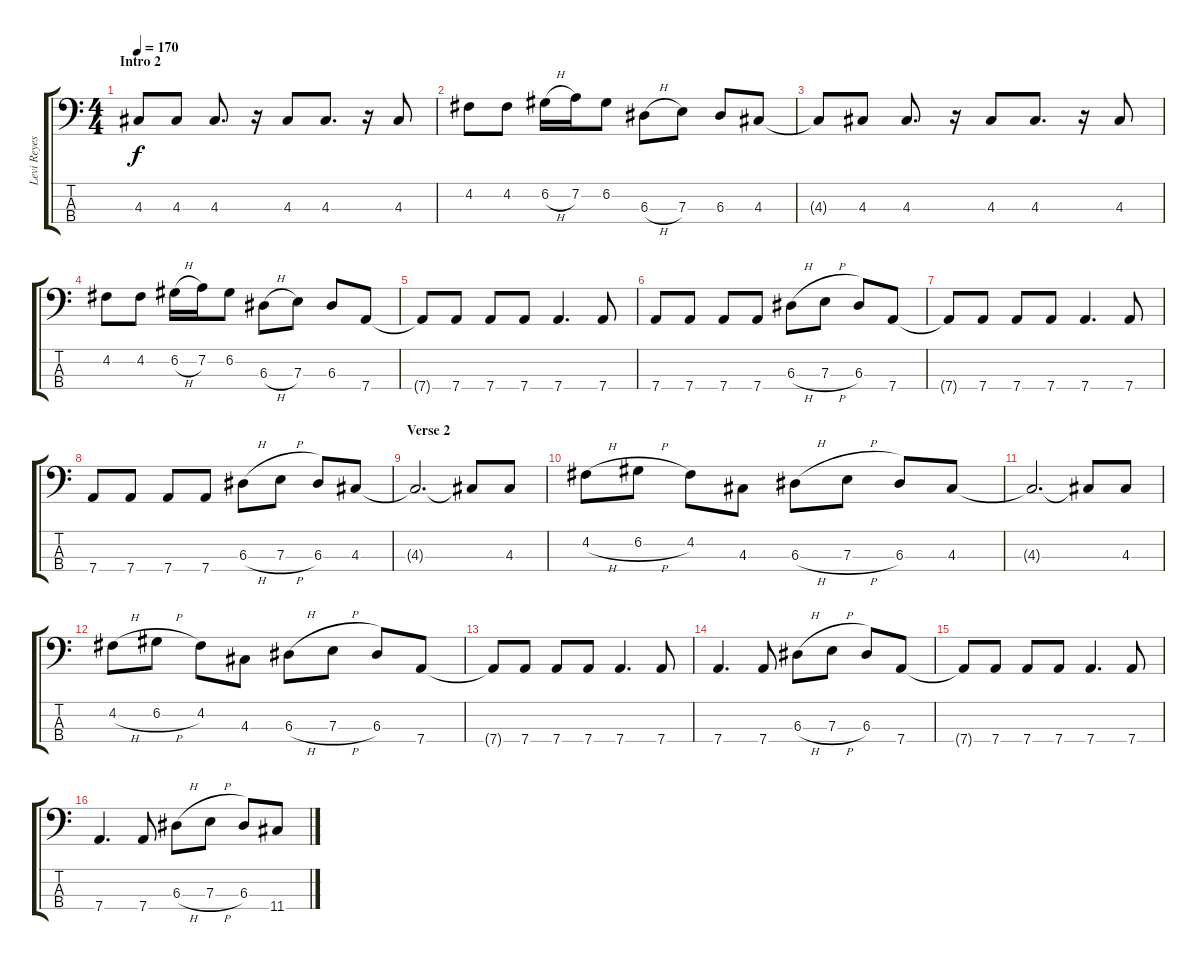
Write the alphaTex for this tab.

\track ("Levi Reyes" "Levi Reyes") {instrument electricbassfinger}
\staff {score tabs}
\tuning (G2 D2 A1 D1) {hide}
\ts (4 4)
\section ("" "Intro 2")
\tempo 170
\clef f4
\ks c
4.3{t}.8{dy f} 4.3.8 4.3.8{d} r.16 4.3.8 4.3.8{d} r.16 4.3.8 |
4.2.8 4.2.8 6.2{h}.16 7.2.16 6.2.8 6.3{h}.8 7.3.8 6.3.8 4.3.8 |
4.3{t}.8 4.3.8 4.3.8{d} r.16 4.3.8 4.3.8{d} r.16 4.3.8 |
4.2.8 4.2.8 6.2{h}.16 7.2.16 6.2.8 6.3{h}.8 7.3.8 6.3.8 7.4.8 |
7.4{t}.8 7.4.8 7.4.8 7.4.8 7.4.4{d} 7.4.8 |
7.4.8 7.4.8 7.4.8 7.4.8 6.3{h}.8 7.3{h}.8 6.3.8 7.4.8 |
7.4{t}.8 7.4.8 7.4.8 7.4.8 7.4.4{d} 7.4.8 |
7.4.8 7.4.8 7.4.8 7.4.8 6.3{h}.8 7.3{h}.8 6.3.8 4.3.8 |
\section ("" "Verse 2")
4.3{t}.2{d} 4.3{t}.8 4.3.8 |
4.2{h}.8 6.2{h}.8 4.2.8 4.3.8 6.3{h}.8 7.3{h}.8 6.3.8 4.3.8 |
4.3{t}.2{d} 4.3{t}.8 4.3.8 |
4.2{h}.8 6.2{h}.8 4.2.8 4.3.8 6.3{h}.8 7.3{h}.8 6.3.8 7.4.8 |
7.4{t}.8 7.4.8 7.4.8 7.4.8 7.4.4{d} 7.4.8 |
7.4.4{d} 7.4.8 6.3{h}.8 7.3{h}.8 6.3.8 7.4.8 |
7.4{t}.8 7.4.8 7.4.8 7.4.8 7.4.4{d} 7.4.8 |
7.4.4{d} 7.4.8 6.3{h}.8 7.3{h}.8 6.3.8 11.4.8
